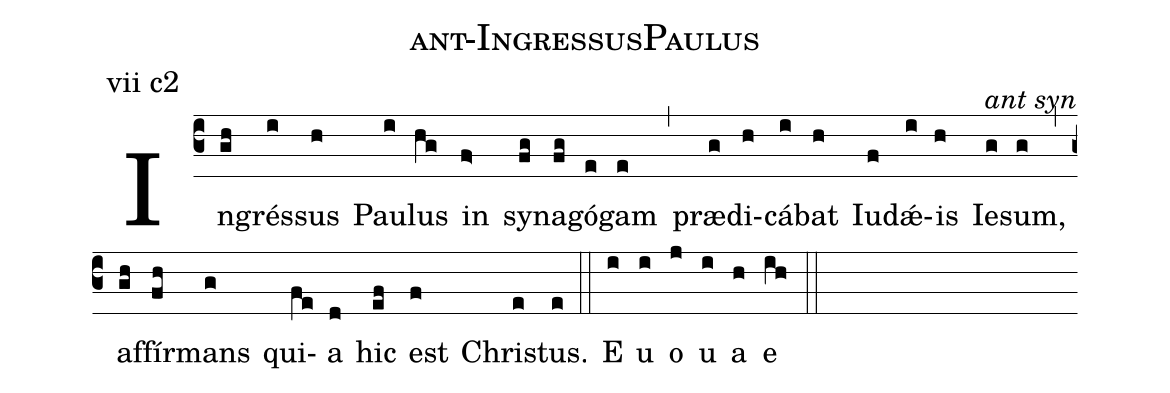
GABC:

name: ant-IngressusPaulus;
commentary: ant syn;
annotation: vii c2;
%%
(c3) In(gh)grés(i)sus(h) Pau(i)lus(hg) in(f>) sy(fg)na(fg)gó(e)gam(e) (,) præ(g)di(h)cá(i)bat(h) Iu(f)dǽ(i)is(h) Ie(g)sum,(g) (,) af(gh)fír(fh)mans(g) qui(fe)a(d) hic(ef) est(f) Chri(e)stus.(e) (::) E(i) u(i) o(j) u(i) a(h) e(ih) (::)
